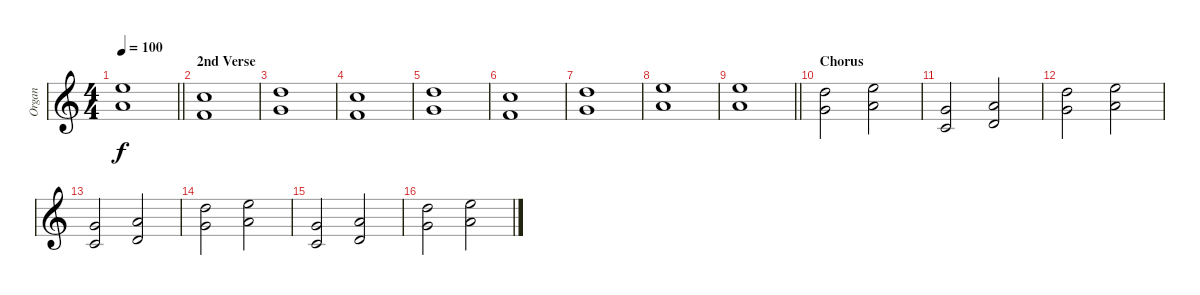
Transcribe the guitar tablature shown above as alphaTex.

\track ("Organ" "Organ") {instrument rockorgan}
\staff {score}
\tuning (E4 B3 G3 D3 A2 E2) {hide}
\ts (4 4)
\tempo 100
\clef g2
\barLineRight lightlight
\ks c
(12.1 10.2).1{dy f} |
\section ("" "2nd Verse")
(8.1 10.3).1 |
(10.1 8.2).1 |
(8.1 10.3).1 |
(10.1 8.2).1 |
(8.1 10.3).1 |
(10.1 8.2).1 |
(12.1 10.2).1 |
\barLineRight lightlight
(12.1 10.2).1 |
\section ("" "Chorus")
(10.1 12.3).2 (12.1 10.2).2 |
(12.3 10.4).2 (10.2 12.4).2 |
(10.1 12.3).2 (12.1 10.2).2 |
(12.3 10.4).2 (10.2 12.4).2 |
(10.1 12.3).2 (12.1 10.2).2 |
(12.3 10.4).2 (10.2 12.4).2 |
(10.1 12.3).2 (12.1 10.2).2
